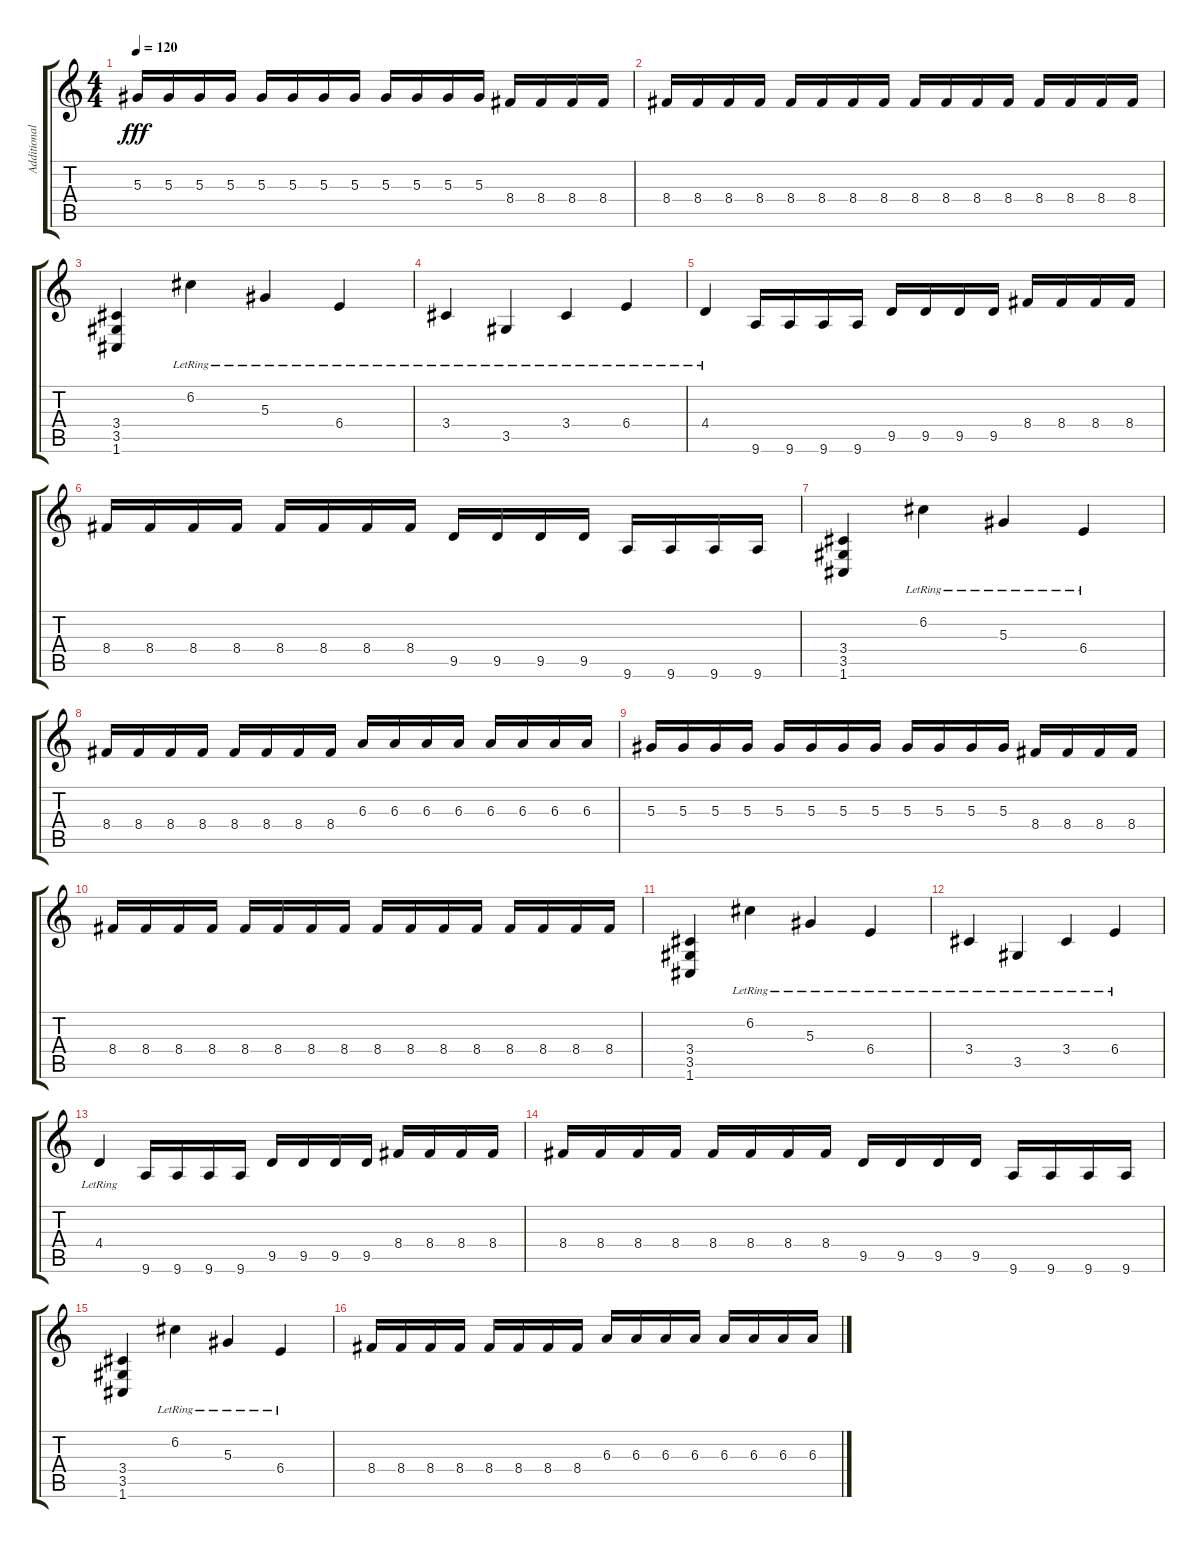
\track ("Additional Guitar" "Additional") {instrument distortionguitar}
\staff {score tabs}
\tuning (C4 G3 Eb3 Bb2 F2 C2) {hide}
\ts (4 4)
\tempo 120
\clef g2
\ks c
5.3.16{dy fff} 5.3.16 5.3.16 5.3.16 5.3.16 5.3.16 5.3.16 5.3.16 5.3.16 5.3.16 5.3.16 5.3.16 8.4.16 8.4.16 8.4.16 8.4.16 |
8.4.16 8.4.16 8.4.16 8.4.16 8.4.16 8.4.16 8.4.16 8.4.16 8.4.16 8.4.16 8.4.16 8.4.16 8.4.16 8.4.16 8.4.16 8.4.16 |
(3.4 3.5 1.6).4{volume 10 instrument distortionguitar} 6.2{lr}.4 5.3{lr}.4 6.4{lr}.4 |
3.4{lr}.4 3.5{lr}.4 3.4{lr}.4 6.4{lr}.4 |
4.4{lr}.4 9.6.16 9.6.16 9.6.16 9.6.16 9.5.16 9.5.16 9.5.16 9.5.16 8.4.16 8.4.16 8.4.16 8.4.16 |
8.4.16 8.4.16 8.4.16 8.4.16 8.4.16 8.4.16 8.4.16 8.4.16 9.5.16 9.5.16 9.5.16 9.5.16 9.6.16 9.6.16 9.6.16 9.6.16 |
(3.4 3.5 1.6).4 6.2{lr}.4 5.3{lr}.4 6.4{lr}.4 |
8.4.16 8.4.16 8.4.16 8.4.16 8.4.16 8.4.16 8.4.16 8.4.16 6.3.16 6.3.16 6.3.16 6.3.16 6.3.16 6.3.16 6.3.16 6.3.16 |
5.3.16 5.3.16 5.3.16 5.3.16 5.3.16 5.3.16 5.3.16 5.3.16 5.3.16 5.3.16 5.3.16 5.3.16 8.4.16 8.4.16 8.4.16 8.4.16 |
8.4.16 8.4.16 8.4.16 8.4.16 8.4.16 8.4.16 8.4.16 8.4.16 8.4.16 8.4.16 8.4.16 8.4.16 8.4.16 8.4.16 8.4.16 8.4.16 |
(3.4 3.5 1.6).4{volume 10 instrument distortionguitar} 6.2{lr}.4 5.3{lr}.4 6.4{lr}.4 |
3.4{lr}.4 3.5{lr}.4 3.4{lr}.4 6.4{lr}.4 |
4.4{lr}.4 9.6.16 9.6.16 9.6.16 9.6.16 9.5.16 9.5.16 9.5.16 9.5.16 8.4.16 8.4.16 8.4.16 8.4.16 |
8.4.16 8.4.16 8.4.16 8.4.16 8.4.16 8.4.16 8.4.16 8.4.16 9.5.16 9.5.16 9.5.16 9.5.16 9.6.16 9.6.16 9.6.16 9.6.16 |
(3.4 3.5 1.6).4 6.2{lr}.4 5.3{lr}.4 6.4{lr}.4 |
8.4.16 8.4.16 8.4.16 8.4.16 8.4.16 8.4.16 8.4.16 8.4.16 6.3.16 6.3.16 6.3.16 6.3.16 6.3.16 6.3.16 6.3.16 6.3.16
